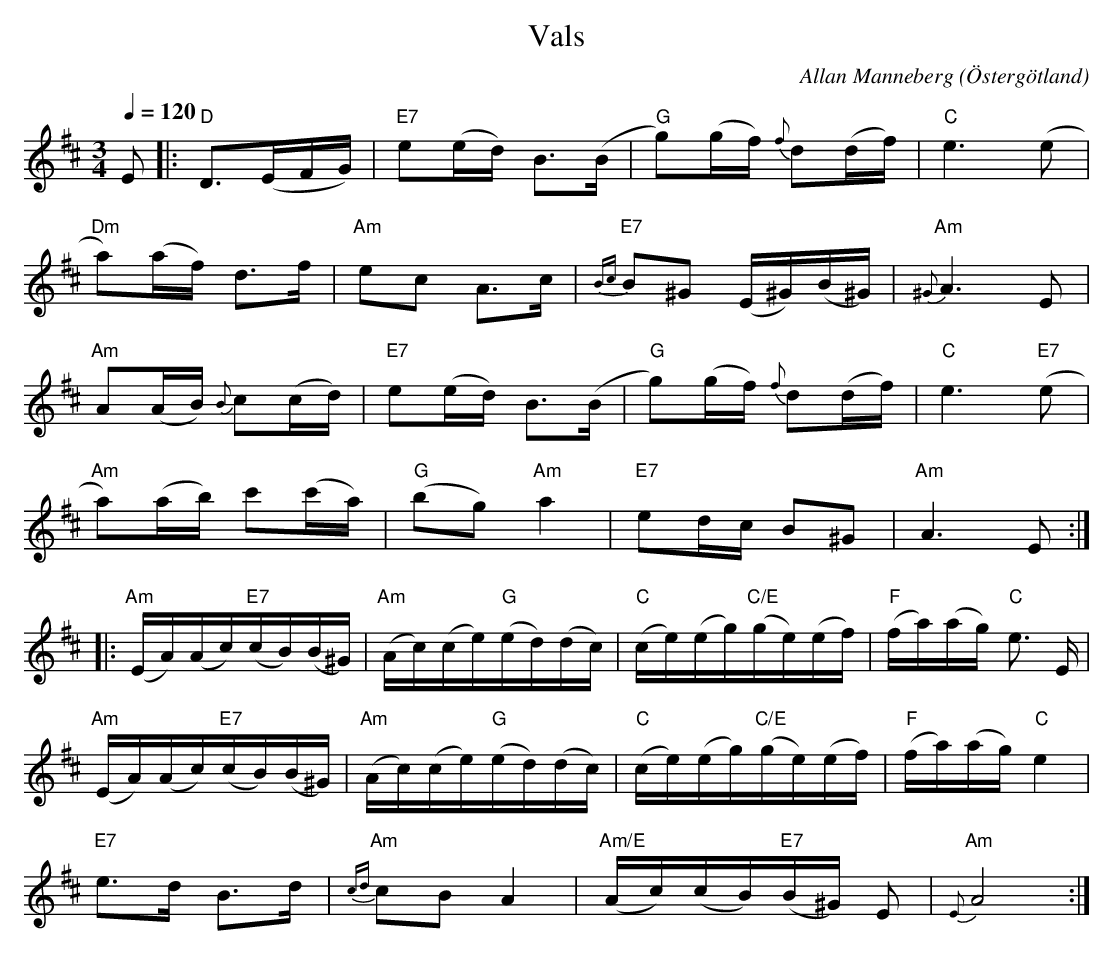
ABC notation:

X:1
T:Vals
O:Östergötland
C:Allan Manneberg
Q:1/4=120
M: 3/4
L: 1/16
K: D
E2 |: "D"D3(EFG) | "E7"e2(ed) B3(B |"G" g2)(gf){f} d2(df) |"C" e6 (e2 |
"Dm"a2)(af) d3f | "Am"e2c2 A3c |"E7"{Bc} B2^G2 (E^G)(B^G)|"Am"{^G} A6 E2 |
"Am"A2(AB){B} c2(cd) | "E7"e2(ed) B3(B |"G" g2)(gf){f} d2(df) |"C" e6"E7" (e2 |
"Am"a2)(ab) c'2(c'a) |"G" (b2g2)"Am" a4 |"E7" e2dc B2^G2|"Am" A6 E2:|
|:"Am"(EA)(Ac)"E7"(cB)(B^G)|"Am"(Ac)(ce)"G"(ed)(dc)|"C"(ce)(eg)"C/E"(ge)(ef)|"F"(fa)(ag)"C" e3 E|
"Am"(EA)(Ac)"E7"(cB)(B^G)|"Am"(Ac)(ce)"G"(ed)(dc)|"C"(ce)(eg)"C/E"(ge)(ef)|"F"(fa)(ag)"C"e4|
"E7"e3d B3d |"Am"{cd} c2B2A4 |"Am/E" (Ac)(cB)"E7"(B^G) E2|"Am"{E} A8 :|
